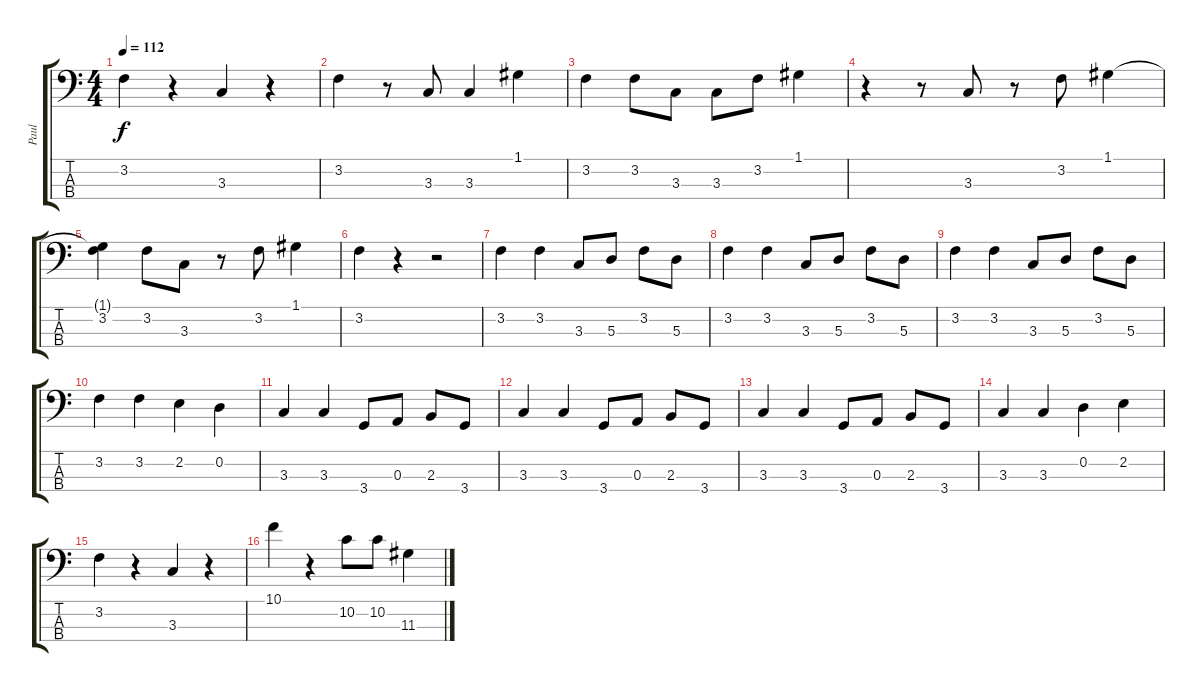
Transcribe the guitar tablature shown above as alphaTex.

\track ("Paul" "Paul") {instrument electricbasspick}
\staff {score tabs}
\tuning (G2 D2 A1 E1) {hide}
\ts (4 4)
\tempo 112
\clef f4
\ks c
3.2.4{dy f} r.4 3.3.4 r.4 |
3.2.4 r.8 3.3.8 3.3.4 1.1.4 |
3.2.4 3.2.8 3.3.8 3.3.8 3.2.8 1.1.4 |
r.4 r.8 3.3.8 r.8 3.2.8 1.1.4 |
(1.1{t} 3.2).4 3.2.8 3.3.8 r.8 3.2.8 1.1.4 |
3.2.4 r.4 r.2 |
3.2.4 3.2.4 3.3.8 5.3.8 3.2.8 5.3.8 |
3.2.4 3.2.4 3.3.8 5.3.8 3.2.8 5.3.8 |
3.2.4 3.2.4 3.3.8 5.3.8 3.2.8 5.3.8 |
3.2.4 3.2.4 2.2.4 0.2.4 |
3.3.4 3.3.4 3.4.8 0.3.8 2.3.8 3.4.8 |
3.3.4 3.3.4 3.4.8 0.3.8 2.3.8 3.4.8 |
3.3.4 3.3.4 3.4.8 0.3.8 2.3.8 3.4.8 |
3.3.4 3.3.4 0.2.4 2.2.4 |
3.2.4 r.4 3.3.4 r.4 |
10.1.4 r.4 10.2.8 10.2.8 11.3.4
